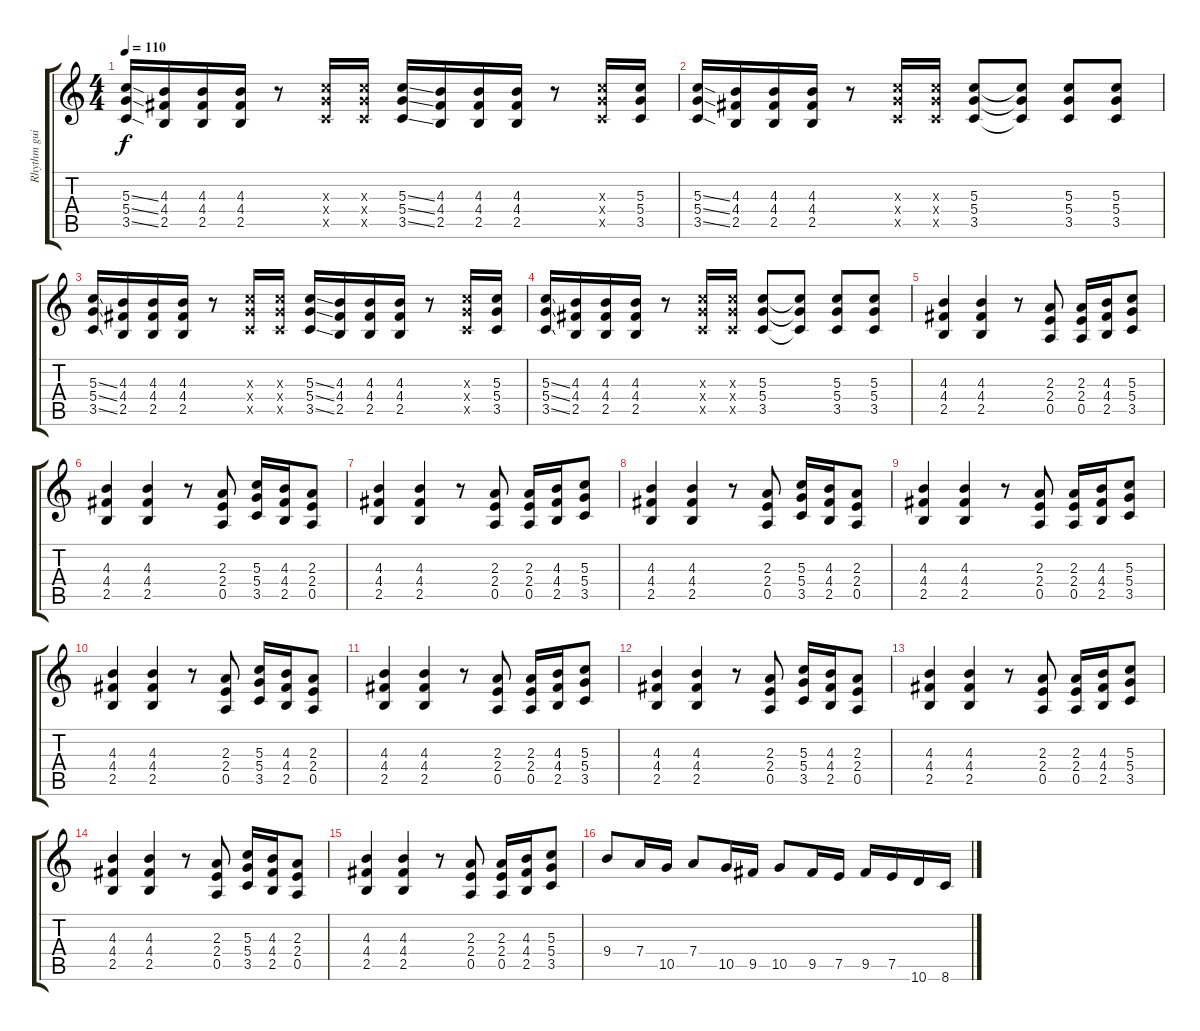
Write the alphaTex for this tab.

\track ("Rhythm guitar" "Rhythm gui") {instrument overdrivenguitar}
\staff {score tabs}
\tuning (E4 B3 G3 D3 A2 E2) {hide}
\ts (4 4)
\tempo 110
\clef g2
\ks c
(5.3{ss} 5.4{ss} 3.5{ss}).16{dy f} (4.3 4.4 2.5).16 (4.3 4.4 2.5).16 (4.3 4.4 2.5).16 r.8 (5.3{x} 5.4{x} 3.5{x}).16 (5.3{x} 5.4{x} 3.5{x}).16 (5.3{ss} 5.4{ss} 3.5{ss}).16 (4.3 4.4 2.5).16 (4.3 4.4 2.5).16 (4.3 4.4 2.5).16 r.8 (5.3{x} 5.4{x} 3.5{x}).16 (5.3 5.4 3.5).16 |
(5.3{ss} 5.4{ss} 3.5{ss}).16 (4.3 4.4 2.5).16 (4.3 4.4 2.5).16 (4.3 4.4 2.5).16 r.8 (5.3{x} 5.4{x} 3.5{x}).16 (5.3{x} 5.4{x} 3.5{x}).16 (5.3 5.4 3.5).8 (5.3{t} 5.4{t} 3.5{t}).8 (5.3 5.4 3.5).8 (5.3 5.4 3.5).8 |
(5.3{ss} 5.4{ss} 3.5{ss}).16 (4.3 4.4 2.5).16 (4.3 4.4 2.5).16 (4.3 4.4 2.5).16 r.8 (5.3{x} 5.4{x} 3.5{x}).16 (5.3{x} 5.4{x} 3.5{x}).16 (5.3{ss} 5.4{ss} 3.5{ss}).16 (4.3 4.4 2.5).16 (4.3 4.4 2.5).16 (4.3 4.4 2.5).16 r.8 (5.3{x} 5.4{x} 3.5{x}).16 (5.3 5.4 3.5).16 |
(5.3{ss} 5.4{ss} 3.5{ss}).16 (4.3 4.4 2.5).16 (4.3 4.4 2.5).16 (4.3 4.4 2.5).16 r.8 (5.3{x} 5.4{x} 3.5{x}).16 (5.3{x} 5.4{x} 3.5{x}).16 (5.3 5.4 3.5).8 (5.3{t} 5.4{t} 3.5{t}).8 (5.3 5.4 3.5).8 (5.3 5.4 3.5).8 |
(4.3 4.4 2.5).4 (4.3 4.4 2.5).4 r.8 (2.3 2.4 0.5).8 (2.3 2.4 0.5).16 (4.3 4.4 2.5).16 (5.3 5.4 3.5).8 |
(4.3 4.4 2.5).4 (4.3 4.4 2.5).4 r.8 (2.3 2.4 0.5).8 (5.3 5.4 3.5).16 (4.3 4.4 2.5).16 (2.3 2.4 0.5).8 |
(4.3 4.4 2.5).4 (4.3 4.4 2.5).4 r.8 (2.3 2.4 0.5).8 (2.3 2.4 0.5).16 (4.3 4.4 2.5).16 (5.3 5.4 3.5).8 |
(4.3 4.4 2.5).4 (4.3 4.4 2.5).4 r.8 (2.3 2.4 0.5).8 (5.3 5.4 3.5).16 (4.3 4.4 2.5).16 (2.3 2.4 0.5).8 |
(4.3 4.4 2.5).4 (4.3 4.4 2.5).4 r.8 (2.3 2.4 0.5).8 (2.3 2.4 0.5).16 (4.3 4.4 2.5).16 (5.3 5.4 3.5).8 |
(4.3 4.4 2.5).4 (4.3 4.4 2.5).4 r.8 (2.3 2.4 0.5).8 (5.3 5.4 3.5).16 (4.3 4.4 2.5).16 (2.3 2.4 0.5).8 |
(4.3 4.4 2.5).4 (4.3 4.4 2.5).4 r.8 (2.3 2.4 0.5).8 (2.3 2.4 0.5).16 (4.3 4.4 2.5).16 (5.3 5.4 3.5).8 |
(4.3 4.4 2.5).4 (4.3 4.4 2.5).4 r.8 (2.3 2.4 0.5).8 (5.3 5.4 3.5).16 (4.3 4.4 2.5).16 (2.3 2.4 0.5).8 |
(4.3 4.4 2.5).4 (4.3 4.4 2.5).4 r.8 (2.3 2.4 0.5).8 (2.3 2.4 0.5).16 (4.3 4.4 2.5).16 (5.3 5.4 3.5).8 |
(4.3 4.4 2.5).4 (4.3 4.4 2.5).4 r.8 (2.3 2.4 0.5).8 (5.3 5.4 3.5).16 (4.3 4.4 2.5).16 (2.3 2.4 0.5).8 |
(4.3 4.4 2.5).4 (4.3 4.4 2.5).4 r.8 (2.3 2.4 0.5).8 (2.3 2.4 0.5).16 (4.3 4.4 2.5).16 (5.3 5.4 3.5).8 |
9.4.8 7.4.16 10.5.16 7.4.8 10.5.16 9.5.16 10.5.8 9.5.16 7.5.16 9.5.16 7.5.16 10.6.16 8.6.16
